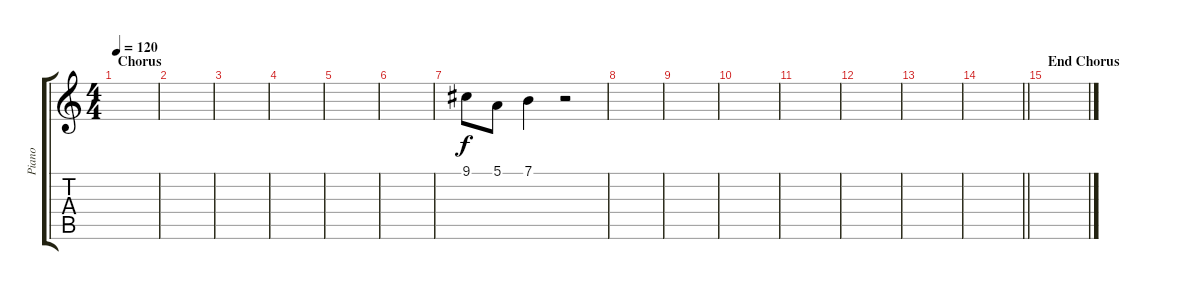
\track ("Piano" "Piano") {instrument electricgrandpiano}
\staff {score tabs}
\tuning (E4 B3 G3 D3 A2 E2) {hide}
\ts (4 4)
\section ("" "Chorus")
\tempo 120
\clef g2
\ks c
|
|
|
|
|
|
9.1.8 5.1.8 7.1.4 r.2 |
|
|
|
|
|
|
\barLineRight lightlight
|
\section ("" "End Chorus")
